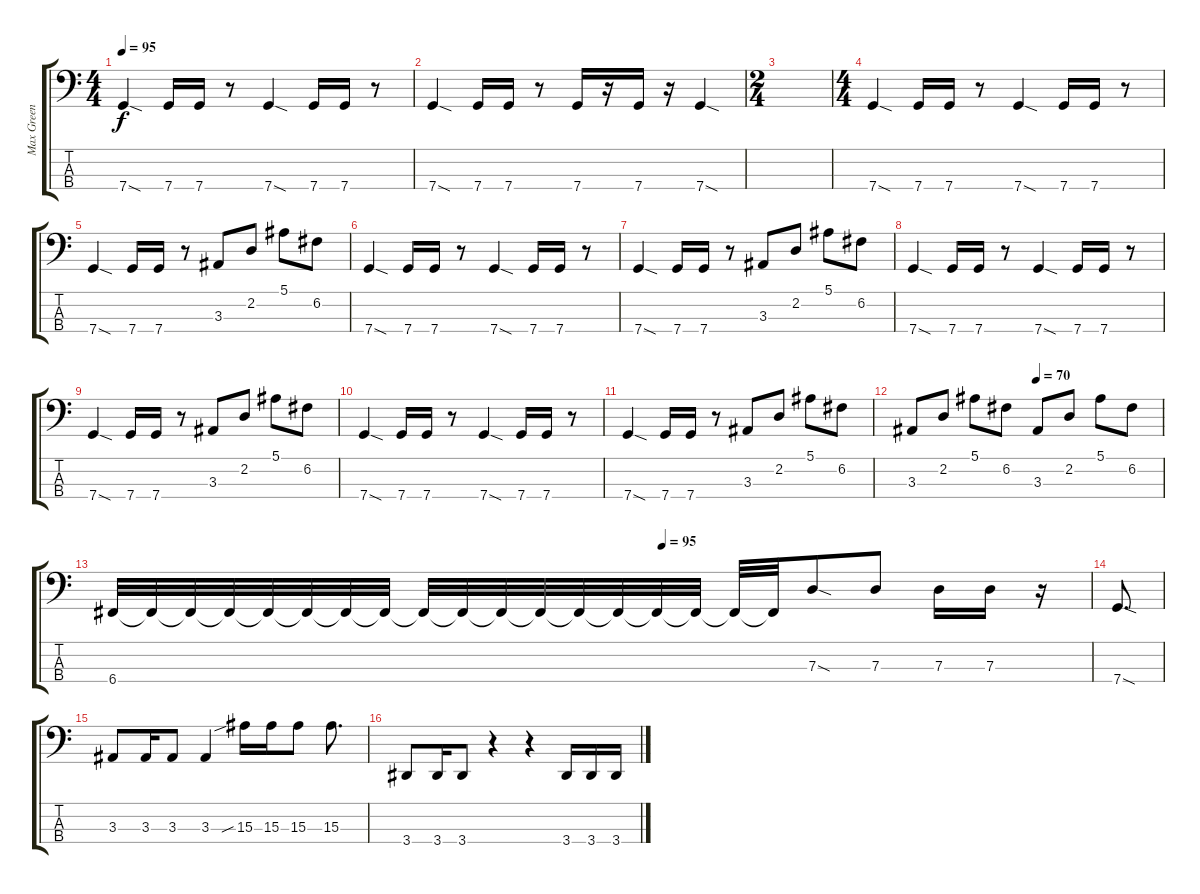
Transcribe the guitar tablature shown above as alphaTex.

\track ("Max Green (Bass)" "Max Green ") {instrument electricbassfinger}
\staff {score tabs}
\tuning (F2 C2 G1 C1) {hide}
\ts (4 4)
\tempo 95
\clef f4
\ks c
7.4{sod}.4{dy f} 7.4.16 7.4.16 r.8 7.4{sod}.4 7.4.16 7.4.16 r.8 |
7.4{sod}.4 7.4.16 7.4.16 r.8 7.4.16 r.16 7.4.16 r.16 7.4{sod}.4 |
\ts (2 4)
|
\ts (4 4)
7.4{sod}.4 7.4.16 7.4.16 r.8 7.4{sod}.4 7.4.16 7.4.16 r.8 |
7.4{sod}.4 7.4.16 7.4.16 r.8 3.3.8 2.2.8 5.1.8 6.2.8 |
7.4{sod}.4 7.4.16 7.4.16 r.8 7.4{sod}.4 7.4.16 7.4.16 r.8 |
7.4{sod}.4 7.4.16 7.4.16 r.8 3.3.8 2.2.8 5.1.8 6.2.8 |
7.4{sod}.4 7.4.16 7.4.16 r.8 7.4{sod}.4 7.4.16 7.4.16 r.8 |
7.4{sod}.4 7.4.16 7.4.16 r.8 3.3.8 2.2.8 5.1.8 6.2.8 |
7.4{sod}.4 7.4.16 7.4.16 r.8 7.4{sod}.4 7.4.16 7.4.16 r.8 |
7.4{sod}.4 7.4.16 7.4.16 r.8 3.3.8 2.2.8 5.1.8 6.2.8 |
\tempo (70 0.5)
3.3.8 2.2.8 5.1.8 6.2.8 3.3.8 2.2.8 5.1.8 6.2.8 |
\tempo (95 0.5625)
6.4.32 6.4{t}.32 6.4{t}.32 6.4{t}.32 6.4{t}.32 6.4{t}.32 6.4{t}.32 6.4{t}.32 6.4{t}.32 6.4{t}.32 6.4{t}.32 6.4{t}.32 6.4{t}.32 6.4{t}.32 6.4{t}.32 6.4{t}.32 6.4{t}.32 6.4{t}.32 7.3{sod}.8 7.3.8 7.3.16 7.3.16 r.16 |
7.4{sod}.8{d} |
3.3.8 3.3.16 3.3.8 3.3.4 15.3{sib}.16 15.3.16 15.3.8 15.3.8{d} |
3.4.8 3.4.16 3.4.8 r.4 r.4 3.4.16 3.4.16 3.4.16
